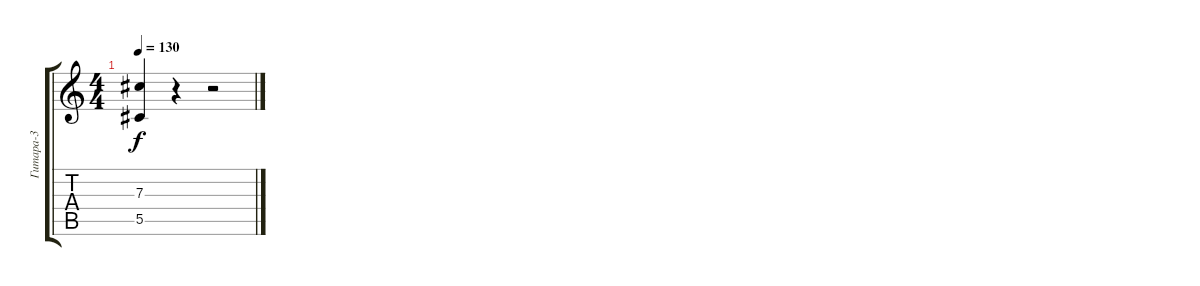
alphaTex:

\track ("Гитара-3" "Гитара-3") {instrument electricguitarclean}
\staff {score tabs}
\tuning (Eb4 Bb3 Gb3 Db3 Ab2 Eb2) {hide}
\ts (4 4)
\tempo 130
\clef g2
\ks c
(7.3{t} 5.5{t}).4{dy f} r.4 r.2
